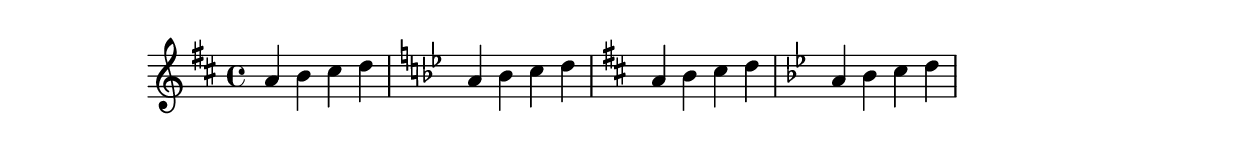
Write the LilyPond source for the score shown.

%% http://lsr.dsi.unimi.it/LSR/Item?id=175
%% see also http://lilypond.org/doc/v2.18/Documentation/learning/accidentals-and-key-signatures#key-signatures

\relative c''{
  \key d \major
    a b cis d
  \key g \minor
    a bes c d
  \set Staff.printKeyCancellation = ##f
  \key d \major
    a b cis d
  \key g \minor
    a bes c d
}
